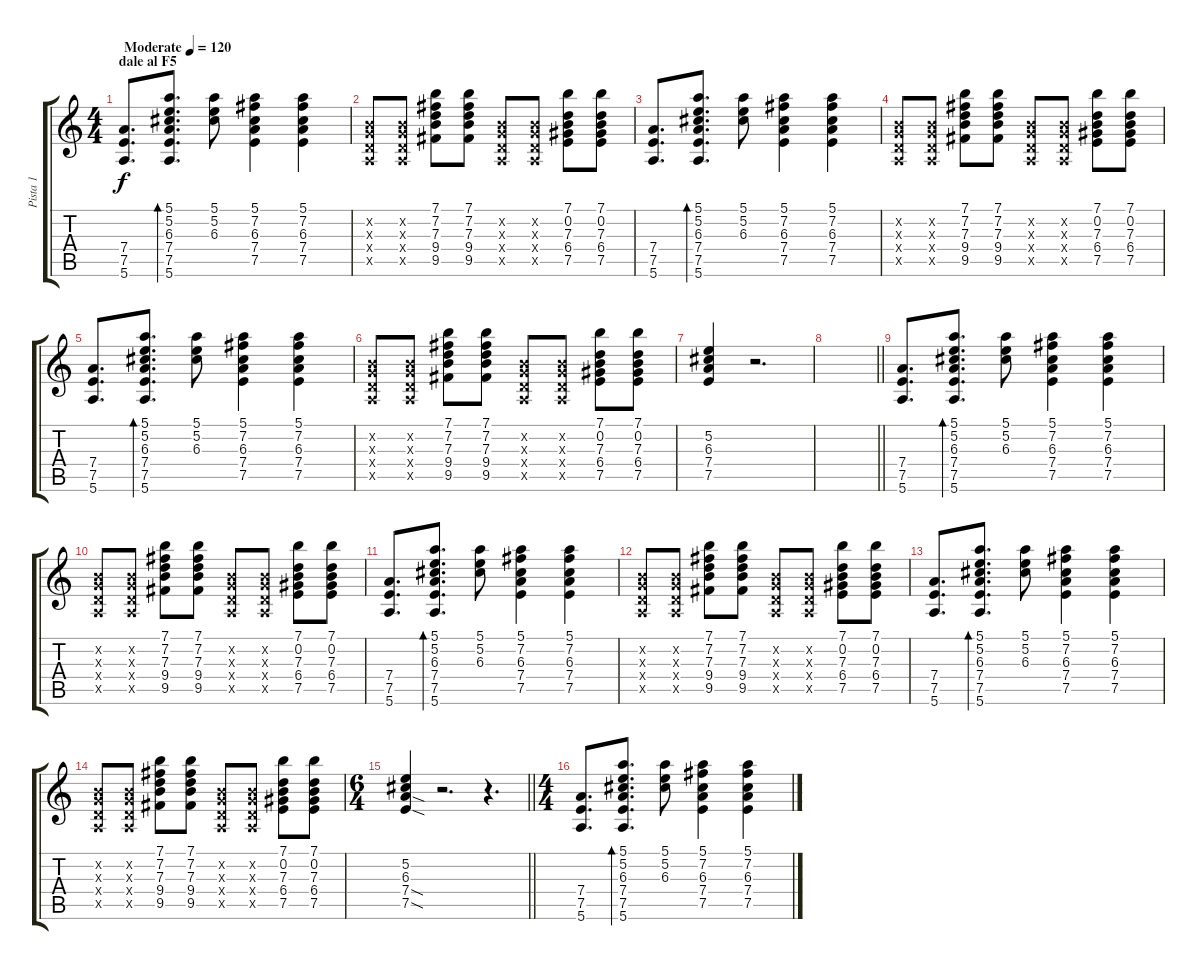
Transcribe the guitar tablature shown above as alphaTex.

\track ("Pista 1" "Pista 1") {instrument acousticguitarsteel}
\staff {score tabs}
\tuning (E4 B3 G3 D3 A2 E2) {hide}
\ts (4 4)
\section ("" "dale al F5")
\tempo (120 "Moderate")
\clef g2
\ks c
(7.4 7.5 5.6).8{d dy f instrument acousticguitarsteel} (5.1 5.2 6.3 7.4 7.5 5.6).8{d bd 120} (5.1 5.2 6.3).8 (5.1 7.2 6.3 7.4 7.5).4 (5.1 7.2 6.3 7.4 7.5).4 |
(0.2{x} 0.3{x} 0.4{x} 0.5{x}).8 (0.2{x} 0.3{x} 0.4{x} 0.5{x}).8 (7.1 7.2 7.3 9.4 9.5).8 (7.1 7.2 7.3 9.4 9.5).8 (0.2{x} 0.3{x} 0.4{x} 0.5{x}).8 (0.2{x} 0.3{x} 0.4{x} 0.5{x}).8 (7.1 0.2 7.3 6.4 7.5).8 (7.1 0.2 7.3 6.4 7.5).8 |
(7.4 7.5 5.6).8{d} (5.1 5.2 6.3 7.4 7.5 5.6).8{d bd 120} (5.1 5.2 6.3).8 (5.1 7.2 6.3 7.4 7.5).4 (5.1 7.2 6.3 7.4 7.5).4 |
(0.2{x} 0.3{x} 0.4{x} 0.5{x}).8 (0.2{x} 0.3{x} 0.4{x} 0.5{x}).8 (7.1 7.2 7.3 9.4 9.5).8 (7.1 7.2 7.3 9.4 9.5).8 (0.2{x} 0.3{x} 0.4{x} 0.5{x}).8 (0.2{x} 0.3{x} 0.4{x} 0.5{x}).8 (7.1 0.2 7.3 6.4 7.5).8 (7.1 0.2 7.3 6.4 7.5).8 |
(7.4 7.5 5.6).8{d} (5.1 5.2 6.3 7.4 7.5 5.6).8{d bd 120} (5.1 5.2 6.3).8 (5.1 7.2 6.3 7.4 7.5).4 (5.1 7.2 6.3 7.4 7.5).4 |
(0.2{x} 0.3{x} 0.4{x} 0.5{x}).8 (0.2{x} 0.3{x} 0.4{x} 0.5{x}).8 (7.1 7.2 7.3 9.4 9.5).8 (7.1 7.2 7.3 9.4 9.5).8 (0.2{x} 0.3{x} 0.4{x} 0.5{x}).8 (0.2{x} 0.3{x} 0.4{x} 0.5{x}).8 (7.1 0.2 7.3 6.4 7.5).8 (7.1 0.2 7.3 6.4 7.5).8 |
(5.2 6.3 7.4 7.5).4 r.2{d} |
\barLineRight lightlight
|
\section ("" "")
(7.4 7.5 5.6).8{d} (5.1 5.2 6.3 7.4 7.5 5.6).8{d bd 120} (5.1 5.2 6.3).8 (5.1 7.2 6.3 7.4 7.5).4 (5.1 7.2 6.3 7.4 7.5).4 |
(0.2{x} 0.3{x} 0.4{x} 0.5{x}).8 (0.2{x} 0.3{x} 0.4{x} 0.5{x}).8 (7.1 7.2 7.3 9.4 9.5).8 (7.1 7.2 7.3 9.4 9.5).8 (0.2{x} 0.3{x} 0.4{x} 0.5{x}).8 (0.2{x} 0.3{x} 0.4{x} 0.5{x}).8 (7.1 0.2 7.3 6.4 7.5).8 (7.1 0.2 7.3 6.4 7.5).8 |
(7.4 7.5 5.6).8{d} (5.1 5.2 6.3 7.4 7.5 5.6).8{d bd 120} (5.1 5.2 6.3).8 (5.1 7.2 6.3 7.4 7.5).4 (5.1 7.2 6.3 7.4 7.5).4 |
(0.2{x} 0.3{x} 0.4{x} 0.5{x}).8 (0.2{x} 0.3{x} 0.4{x} 0.5{x}).8 (7.1 7.2 7.3 9.4 9.5).8 (7.1 7.2 7.3 9.4 9.5).8 (0.2{x} 0.3{x} 0.4{x} 0.5{x}).8 (0.2{x} 0.3{x} 0.4{x} 0.5{x}).8 (7.1 0.2 7.3 6.4 7.5).8 (7.1 0.2 7.3 6.4 7.5).8 |
(7.4 7.5 5.6).8{d} (5.1 5.2 6.3 7.4 7.5 5.6).8{d bd 120} (5.1 5.2 6.3).8 (5.1 7.2 6.3 7.4 7.5).4 (5.1 7.2 6.3 7.4 7.5).4 |
(0.2{x} 0.3{x} 0.4{x} 0.5{x}).8 (0.2{x} 0.3{x} 0.4{x} 0.5{x}).8 (7.1 7.2 7.3 9.4 9.5).8 (7.1 7.2 7.3 9.4 9.5).8 (0.2{x} 0.3{x} 0.4{x} 0.5{x}).8 (0.2{x} 0.3{x} 0.4{x} 0.5{x}).8 (7.1 0.2 7.3 6.4 7.5).8 (7.1 0.2 7.3 6.4 7.5).8 |
\ts (6 4)
\barLineRight lightlight
(5.2 6.3 7.4{sod} 7.5{sod}).4 r.2{d} r.4{d} |
\ts (4 4)
\section ("" "")
(7.4 7.5 5.6).8{d} (5.1 5.2 6.3 7.4 7.5 5.6).8{d bd 120} (5.1 5.2 6.3).8 (5.1 7.2 6.3 7.4 7.5).4 (5.1 7.2 6.3 7.4 7.5).4
